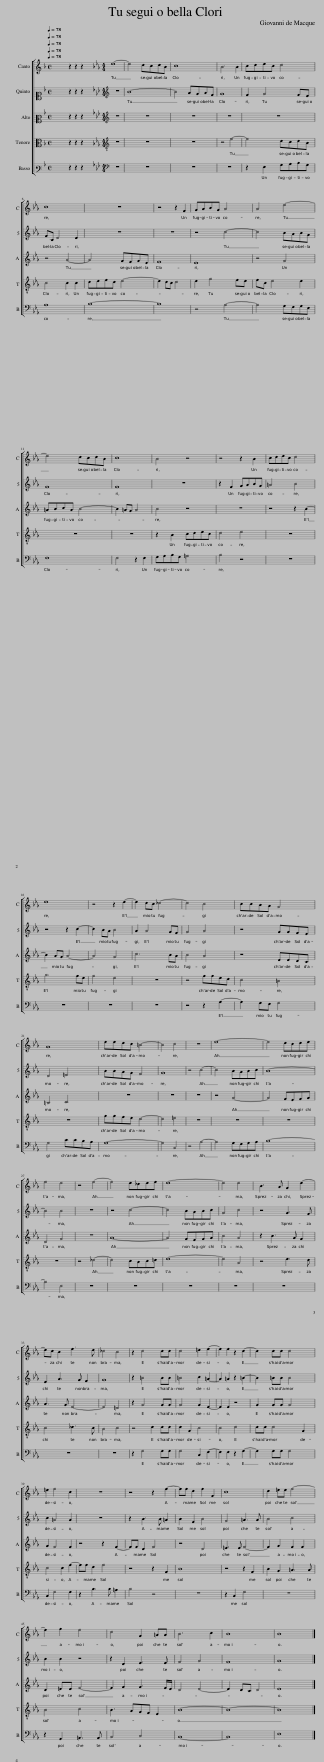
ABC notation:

X:1
%%score [ 1 2 3 4 5 ]
L:1/8
Q:1/4=78
M:4/4
I:linebreak $
K:F
V:1 treble
V:2 alto1
V:3 alto2
V:4 alto
V:5 bass3
V:1
 x8 | z2 z2 z2 x2 |[K:Eb][M:4/4] e8- | e4 dcdB | c8 | %5
 B6 B2 | cdec d4 |$ c8 | z8 | z4 z2 F2 | %10
 GABG A4 | A4 e4- |$ e4 dcdB | c8 | B4 z4 | %15
 z4 z2 B2 | cdec d4 |$ e8 | z4 z2 e2- | e2 dc _d4- | %20
 d4 c4 | ccBA G4 |$ G8 | eedc =B4- | B4 c4 | %25
 z8 | e8- | e4 dcde |$ f4 e4 | z4 f4- | %30
 f4 e_def | e8- | e4 e4 | B3 A G2 e2- |$ ed c2 f3 e | %35
 _d4 c4 | z2 d4 dd | d4 =e2 f2- | f2 f2 z2 d2- | d2 dd d4 |$ %40
 =e2 f4 c2 | z8 | z4 z2 f2- | ff d2 f2 F2 | c8 | %45
 d2 =ee f4- |$ f2 g2 f4 | d4 G2 =AA | B6 c2 | B8 | %50
 B8 |] %51
V:2
 x8 | z2 z2 z2 x2 |[K:Eb][M:4/4][K:treble] z8 | B8- | B4 AGAF | %5
 G8 | F2 G4 FE |$ FC E4 E2 | z8 | z8 | %10
 z4 c4- | c4 BABG |$ F8 | F8 | z8 | %15
 z2 F2 GABG | =A4 B4 |$ z4 z2 c2- | c2 BA B4 | A2 A4 GF | %20
 G4 A4 | z4 GGFE |$ D4 =E4 | BBAG F4 | G8 | %25
 z4 c4- | c4 BABc | B8- |$ B4 B4 | z8 | %30
 z4 c4- | c4 BABc | G4 c4 | z4 G3 F |$ E2 A3 G F2 | %35
 G8 | z2 =B4 BB | =B4 c2 =A2- | A2 =A2 z2 =B2- | B2 =BB B4 |$ %40
 c2 =A4 A2 | z8 | z2 B3 B =A2 | B2 F2 B4 | G4 =A3 A | %45
 B4 c4 |$ B2 B2 z4 | z2 D2 E3 E | F4 G4 | F8 | %50
 G8 |] %51
V:3
 x8 | z2 z2 z2 x2 |[K:Eb][M:4/4][K:treble] z8 | z8 | z8 | %5
 z8 | z8 |$ z4 A4- | A4 GFGE | F8 | %10
 E8 | z4 G4 |$ =ABcA B4- | B2 =AG A4 | B4 z4 | %15
 z8 | z4 z2 B2- |$ B2 AG A4- | A4 G4 | c6 BA | %20
 B4 A4 | z4 EEDC |$ =B,4 C4 | z8 | z8 | %25
 z8 | z4 G4- | G4 FEFG |$ D4 G4 | z8 | %30
 A8- | A4 GFGA | B4 A4 | z2 B3 A G2 |$ A3 G F4- | %35
 F4 =E4 | z2 G4 GG | G4 G2 F2- | F2 F2 z4 | G2 GG G4 |$ %40
 G2 F4 F2 | z4 z2 F2- | FF D2 F4 | z4 D4 | =E3 E F4- | %45
 F2 G2 F2 F2 |$ D2 =EE F4- | F2 G2 G3 F/E/ | D4 E4- | E2 DC D4 | %50
 E8 |] %51
V:4
 x8 | z2 z2 z2 x2 |[K:Eb][M:4/4][K:treble-8] z8 | z8 | z8 | %5
 z4 e4- | e4 dcdB |$ c4 c2 c2 | defd e4- | e2 dc d4 | %10
 e2 g4 fe | fc e4 e2 |$ z8 | z8 | z2 B2 cdec | %15
 d4 e4 | z8 |$ g6 fe | f4 e4 | z8 | %20
 z4 ffed | c4 =B4 |$ z8 | ggfe d4- | d4 =e4 | %25
 z8 | z8 | z8 |$ z8 | z4 _d4- | %30
 d4 cBc=d | e8- | e4 A4 | z4 e3 d |$ c4 _d3 c | %35
 B4 c4 | z4 d2 dd | d2 G2 c4 | c4 d4 | dd d4 G2 |$ %40
 c4 c2 f2- | ff d2 f4 | z4 z2 F2 | B8 | z4 z2 F2 | %45
 B2 G2 =A3 A |$ B4 c4 | B3 AGF E2 | B8- | B8- | %50
 B8 |] %51
V:5
 x8 | z2 z2 z2 x2 |[K:Eb][M:4/4][K:bass] z8 | z8 | z8 | %5
 z8 | z2 E,2 G,A,B,G, |$ A,8 | B,8- | B,8 | %10
 z4 A,4- | A,4 G,F,G,E, |$ F,8 | F,4 z2 F,2 | G,A,B,G, =A,4 | %15
 B,4 z4 | z8 |$ z8 | z8 | z8 | %20
 z4 z2 A,2- | A,2 G,F, G,4 |$ G,4 CCB,A, | G,8- | G,4 C,4 | %25
 z4 A,4- | A,4 G,F,G,A, | B,8- |$ B,4 E,4 | z8 | %30
 z8 | z8 | z8 | z8 |$ z8 | %35
 z8 | z2 G,4 G,G, | G,4 C,2 F,2- | F,2 F,2 z2 G,2- | G,2 G,G, G,4 |$ %40
 C,2 F,4 F,2 | z2 B,3 B, =A,2 | B,4 z4 | z8 | z2 C,2 F,4 | %45
 z8 |$ z2 G,,2 =A,,3 A,, | B,,4 C,4 | B,,8- | B,,8 | %50
 E,8 |] %51
